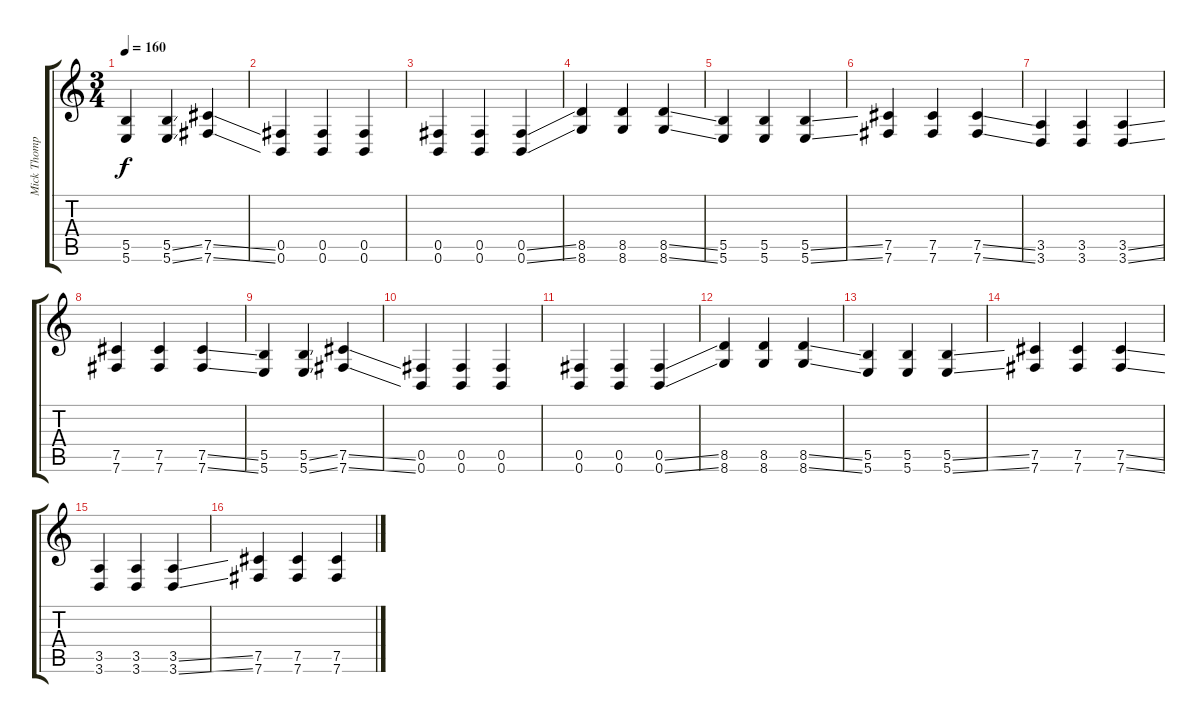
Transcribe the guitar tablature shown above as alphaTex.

\track ("Mick Thompson" "Mick Thomp") {instrument distortionguitar}
\staff {score tabs}
\tuning (Db4 Ab3 E3 B2 Gb2 B1) {hide}
\ts (3 4)
\tempo 160
\clef g2
\ks c
(5.5 5.6).4{dy f} (5.5{ss} 5.6{ss}).4 (7.5{ss} 7.6{ss}).4 |
(0.5 0.6).4 (0.5 0.6).4 (0.5 0.6).4 |
(0.5 0.6).4 (0.5 0.6).4 (0.5{ss} 0.6{ss}).4 |
(8.5 8.6).4 (8.5 8.6).4 (8.5{ss} 8.6{ss}).4 |
(5.5 5.6).4 (5.5 5.6).4 (5.5{ss} 5.6{ss}).4 |
(7.5 7.6).4 (7.5 7.6).4 (7.5{ss} 7.6{ss}).4 |
(3.5 3.6).4 (3.5 3.6).4 (3.5{ss} 3.6{ss}).4 |
(7.5 7.6).4 (7.5 7.6).4 (7.5{ss} 7.6{ss}).4 |
(5.5 5.6).4 (5.5{ss} 5.6{ss}).4 (7.5{ss} 7.6{ss}).4 |
(0.5 0.6).4 (0.5 0.6).4 (0.5 0.6).4 |
(0.5 0.6).4 (0.5 0.6).4 (0.5{ss} 0.6{ss}).4 |
(8.5 8.6).4 (8.5 8.6).4 (8.5{ss} 8.6{ss}).4 |
(5.5 5.6).4 (5.5 5.6).4 (5.5{ss} 5.6{ss}).4 |
(7.5 7.6).4 (7.5 7.6).4 (7.5{ss} 7.6{ss}).4 |
(3.5 3.6).4 (3.5 3.6).4 (3.5{ss} 3.6{ss}).4 |
(7.5 7.6).4 (7.5 7.6).4 (7.5{ss} 7.6{ss}).4
